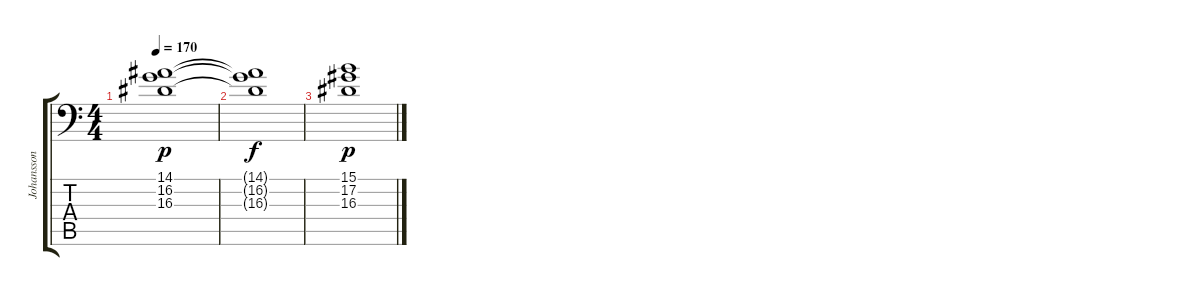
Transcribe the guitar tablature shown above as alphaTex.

\track ("Johansson 3" "Johansson ") {instrument stringensemble1}
\staff {score tabs}
\tuning (Ab3 Eb3 B2 Gb2 Db2 Ab1) {hide}
\ts (4 4)
\tempo 170
\clef f4
\ks c
(14.1 16.2 16.3).1{dy p} |
(14.1{t} 16.2{t} 16.3{t}).1{dy f} |
(15.1 17.2 16.3).1{dy p}
